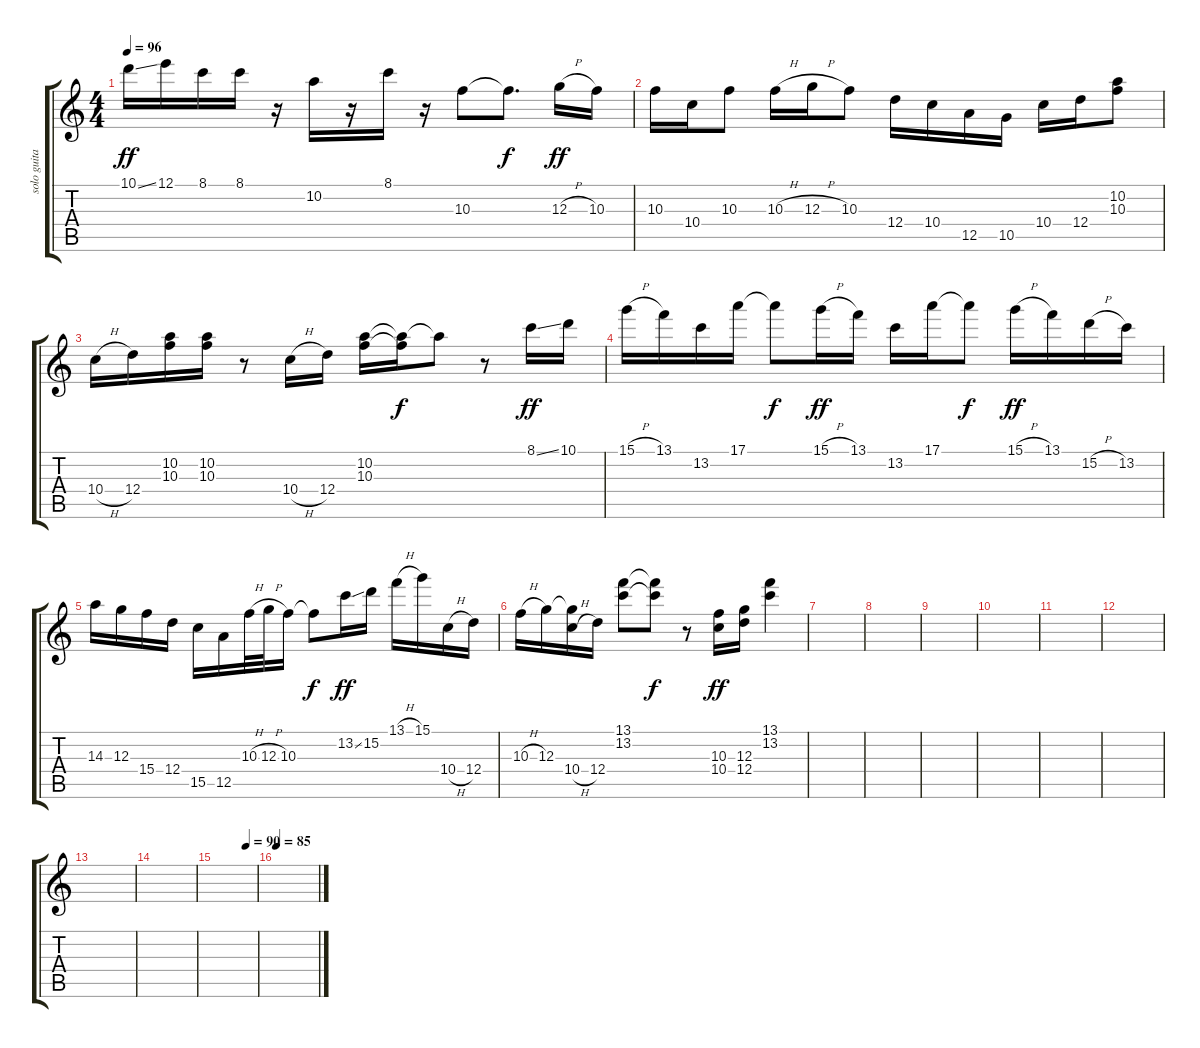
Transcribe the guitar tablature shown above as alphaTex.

\track ("solo guitar" "solo guita") {instrument acousticguitarsteel}
\staff {score tabs}
\tuning (E4 B3 G3 D3 A2 E2) {hide}
\ts (4 4)
\tempo 96
\clef g2
\ks c
10.1{ss}.16{dy ff} 12.1.16 8.1.16 8.1.16 r.16 10.2.16 r.16 8.1.16 r.16 10.3.8 10.3{t}.8{d dy f} 12.3{h}.16{dy ff} 10.3.16 |
10.3.16 10.4.16 10.3.8 10.3{h}.16 12.3{h}.16 10.3.8 12.4.16 10.4.16 12.5.16 10.5.16 10.4.16 12.4.16 (10.2 10.3).8 |
10.4{h}.16 12.4.16 (10.2 10.3).16 (10.2 10.3).16 r.8 10.4{h}.16 12.4.16 (10.2 10.3).16 (10.2{t} 10.3{t}).16{dy f} 10.2{t}.8 r.8 8.1{ss}.16{dy ff} 10.1.16 |
15.1{h}.16 13.1.16 13.2.16 17.1.16 17.1{t}.8{dy f} 15.1{h}.16{dy ff} 13.1.16 13.2.16 17.1.16 17.1{t}.8{dy f} 15.1{h}.16{dy ff} 13.1.16 15.2{h}.16 13.2.16 |
14.3.16 12.3.16 15.4.16 12.4.16 15.5.16 12.5.16 10.3{h}.32 12.3{h}.32 10.3.16 10.3{t}.8{dy f} 13.2{ss}.16{dy ff} 15.2.16 13.1{h}.16 15.1.16 10.4{h}.16 12.4.16 |
10.3{h}.16{txt " "} 12.3.16 (12.3{t} 10.4{h}).16 12.4.16 (13.1 13.2).8 (13.1{t} 13.2{t}).8{dy f} r.8 (10.3 10.4).16{dy ff} (12.3 12.4).16 (13.1 13.2).4 |
|
|
|
|
|
|
|
|
\tempo (90 0.75)
|
\tempo 85
